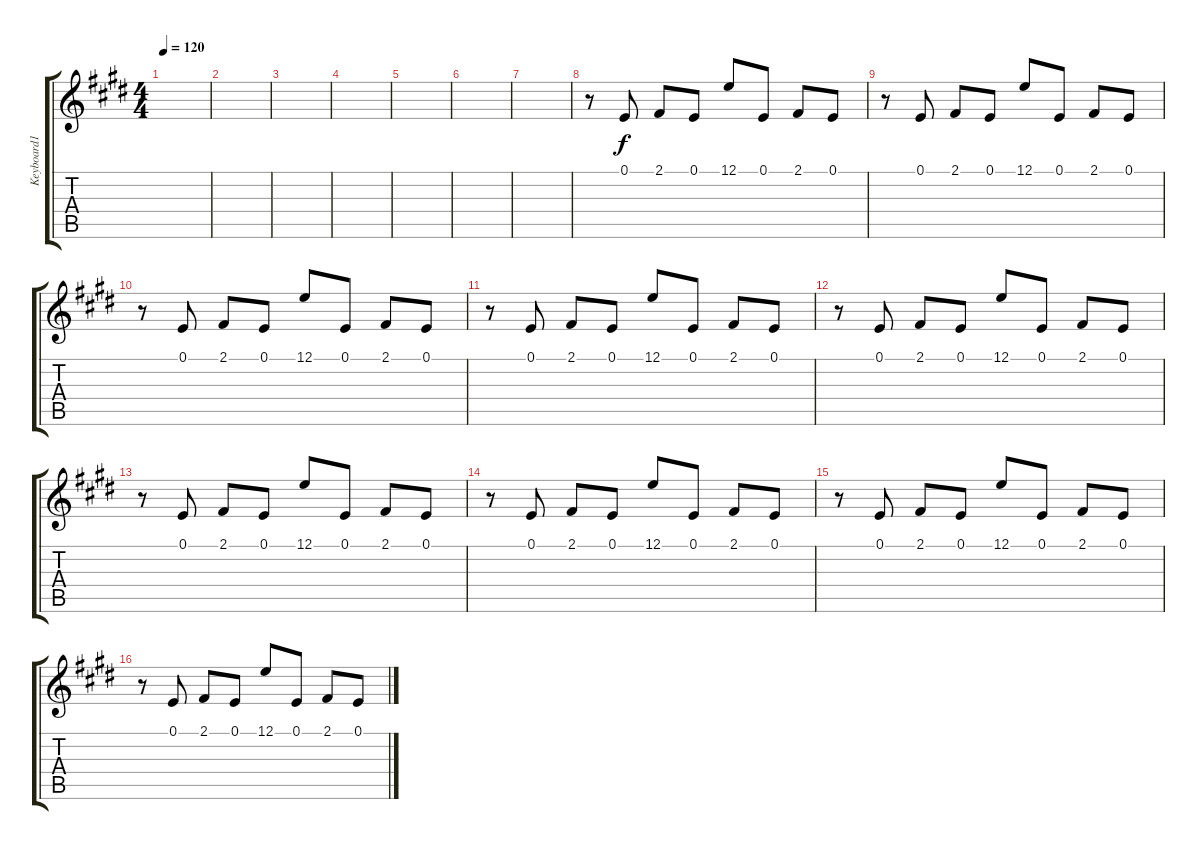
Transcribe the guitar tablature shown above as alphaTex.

\track ("Keyboard1" "Keyboard1") {instrument lead2sawtooth}
\staff {score tabs}
\tuning (E4 B3 G3 D3 A2 E2) {hide}
\ts (4 4)
\tempo 120
\clef g2
\ks e
|
|
|
|
|
|
|
r.8 0.1.8 2.1.8 0.1.8 12.1.8 0.1.8 2.1.8 0.1.8 |
r.8 0.1.8 2.1.8 0.1.8 12.1.8 0.1.8 2.1.8 0.1.8 |
r.8 0.1.8 2.1.8 0.1.8 12.1.8 0.1.8 2.1.8 0.1.8 |
r.8 0.1.8 2.1.8 0.1.8 12.1.8 0.1.8 2.1.8 0.1.8 |
r.8 0.1.8 2.1.8 0.1.8 12.1.8 0.1.8 2.1.8 0.1.8 |
r.8 0.1.8 2.1.8 0.1.8 12.1.8 0.1.8 2.1.8 0.1.8 |
r.8 0.1.8 2.1.8 0.1.8 12.1.8 0.1.8 2.1.8 0.1.8 |
r.8 0.1.8 2.1.8 0.1.8 12.1.8 0.1.8 2.1.8 0.1.8 |
r.8 0.1.8 2.1.8 0.1.8 12.1.8 0.1.8 2.1.8 0.1.8
